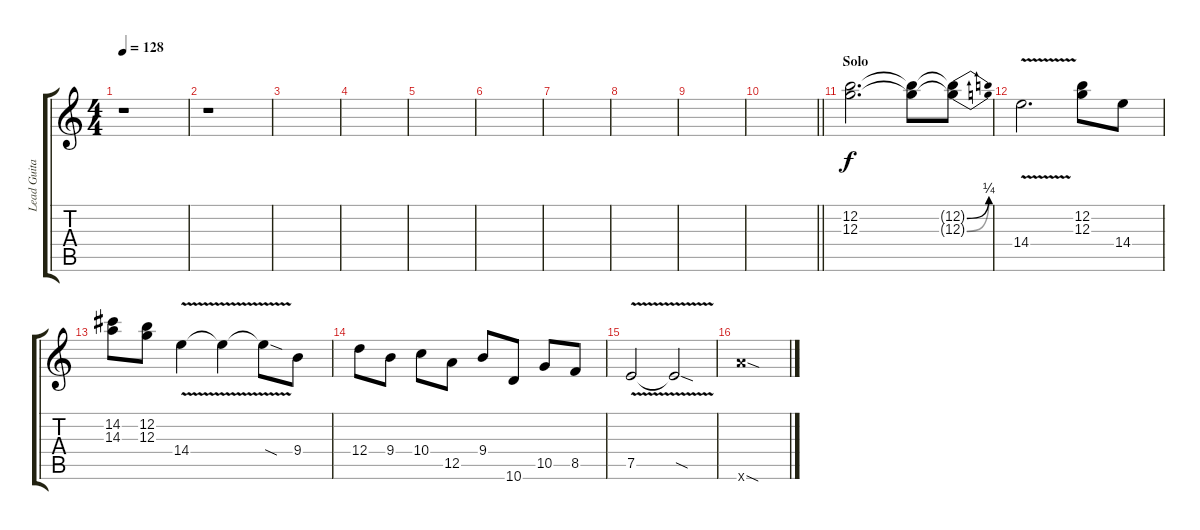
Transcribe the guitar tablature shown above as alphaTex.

\track ("Lead Guitar" "Lead Guita") {instrument distortionguitar}
\staff {score tabs}
\tuning (E4 B3 G3 D3 A2 E2) {hide}
\ts (4 4)
\tempo 128
\clef g2
\ks c
r.1{dy f} |
r.1 |
|
|
|
|
|
|
|
\barLineRight lightlight
|
\section ("" "Solo")
(12.2 12.3).2{d} (12.2{t} 12.3{t}).8 (12.2{be (bend 0 0 60 1) t} 12.3{be (bend 0 0 60 1) t}).8 |
14.4{v}.2{d} (12.2 12.3).8 14.4.8 |
(14.2 14.3).8 (12.2 12.3).8 14.4{v}.4 14.4{v t}.4 14.4{sod t}.8 9.4.8 |
12.4.8 9.4.8 10.4.8 12.5.8 9.4.8 10.6.8 10.5.8 8.5.8 |
7.5{v}.2 7.5{sod t}.2 |
17.6{sod x}.1
